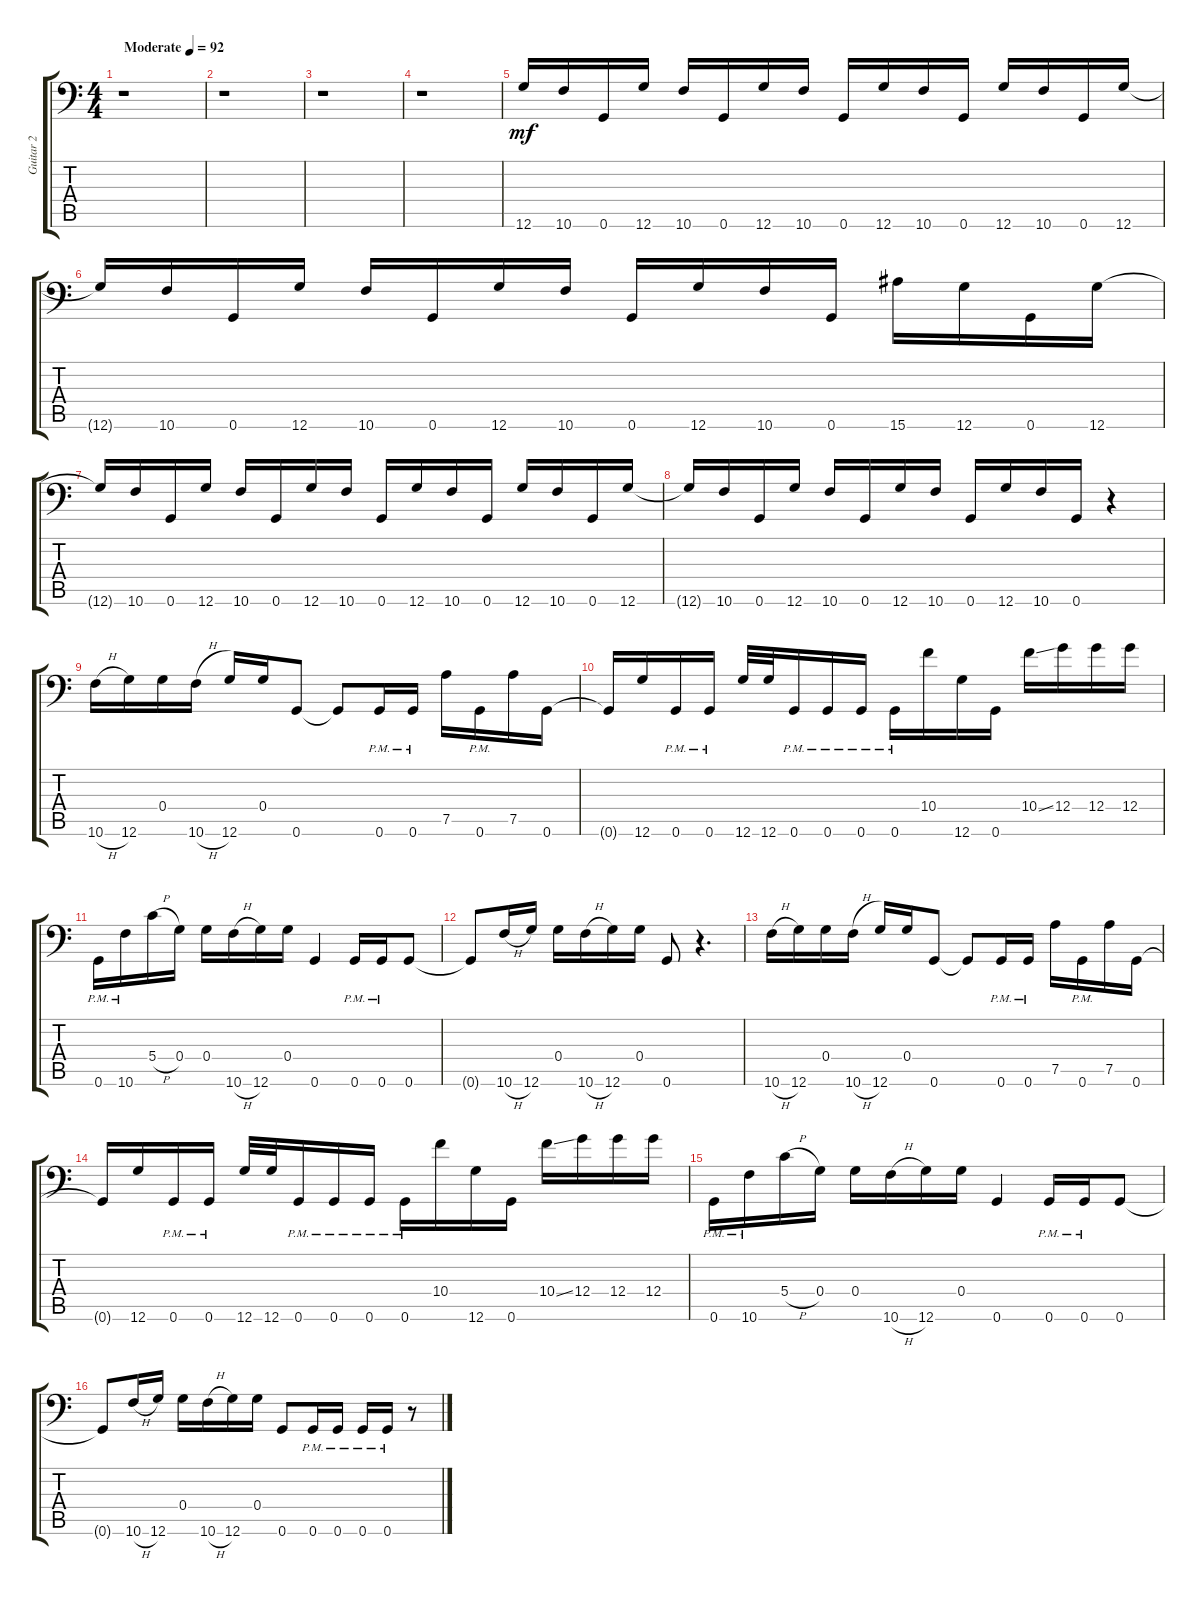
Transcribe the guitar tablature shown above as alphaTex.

\track ("Guitar 2" "Guitar 2") {instrument distortionguitar}
\staff {score tabs}
\tuning (A3 E3 C3 G2 D2 G1) {hide}
\ts (4 4)
\tempo (92 "Moderate")
\clef f4
\ks c
r.1{dy mf instrument distortionguitar} |
r.1 |
r.1 |
r.1 |
12.6.16 10.6.16 0.6.16 12.6.16 10.6.16 0.6.16 12.6.16 10.6.16 0.6.16 12.6.16 10.6.16 0.6.16 12.6.16 10.6.16 0.6.16 12.6.16 |
12.6{t}.16 10.6.16 0.6.16 12.6.16 10.6.16 0.6.16 12.6.16 10.6.16 0.6.16 12.6.16 10.6.16 0.6.16 15.6.16 12.6.16 0.6.16 12.6.16 |
12.6{t}.16 10.6.16 0.6.16 12.6.16 10.6.16 0.6.16 12.6.16 10.6.16 0.6.16 12.6.16 10.6.16 0.6.16 12.6.16 10.6.16 0.6.16 12.6.16 |
12.6{t}.16 10.6.16 0.6.16 12.6.16 10.6.16 0.6.16 12.6.16 10.6.16 0.6.16 12.6.16 10.6.16 0.6.16 r.4 |
10.6{h}.16 12.6.16 0.4.16 10.6{h}.16 12.6.16 0.4.16 0.6.8 0.6{t}.8 0.6{pm}.16 0.6{pm}.16 7.5.16 0.6{pm}.16 7.5.16 0.6.16 |
0.6{t}.16 12.6.16 0.6{pm}.16 0.6{pm}.16 12.6.32 12.6.32 0.6{pm}.16 0.6{pm}.16 0.6{pm}.16 0.6{pm}.16 10.4.16 12.6.16 0.6.16 10.4{ss}.16 12.4.16 12.4.16 12.4.16 |
0.6{pm}.16 10.6{pm}.16 5.4{h}.16 0.4.16 0.4.16 10.6{h}.16 12.6.16 0.4.16 0.6.4 0.6{pm}.16 0.6{pm}.16 0.6.8 |
0.6{t}.8 10.6{h}.16 12.6.16 0.4.16 10.6{h}.16 12.6.16 0.4.16 0.6.8 r.4{d} |
10.6{h}.16 12.6.16 0.4.16 10.6{h}.16 12.6.16 0.4.16 0.6.8 0.6{t}.8 0.6{pm}.16 0.6{pm}.16 7.5.16 0.6{pm}.16 7.5.16 0.6.16 |
0.6{t}.16 12.6.16 0.6{pm}.16 0.6{pm}.16 12.6.32 12.6.32 0.6{pm}.16 0.6{pm}.16 0.6{pm}.16 0.6{pm}.16 10.4.16 12.6.16 0.6.16 10.4{ss}.16 12.4.16 12.4.16 12.4.16 |
0.6{pm}.16 10.6{pm}.16 5.4{h}.16 0.4.16 0.4.16 10.6{h}.16 12.6.16 0.4.16 0.6.4 0.6{pm}.16 0.6{pm}.16 0.6.8 |
0.6{t}.8 10.6{h}.16 12.6.16 0.4.16 10.6{h}.16 12.6.16 0.4.16 0.6.8 0.6{pm}.16 0.6{pm}.16 0.6{pm}.16 0.6{pm}.16 r.8
